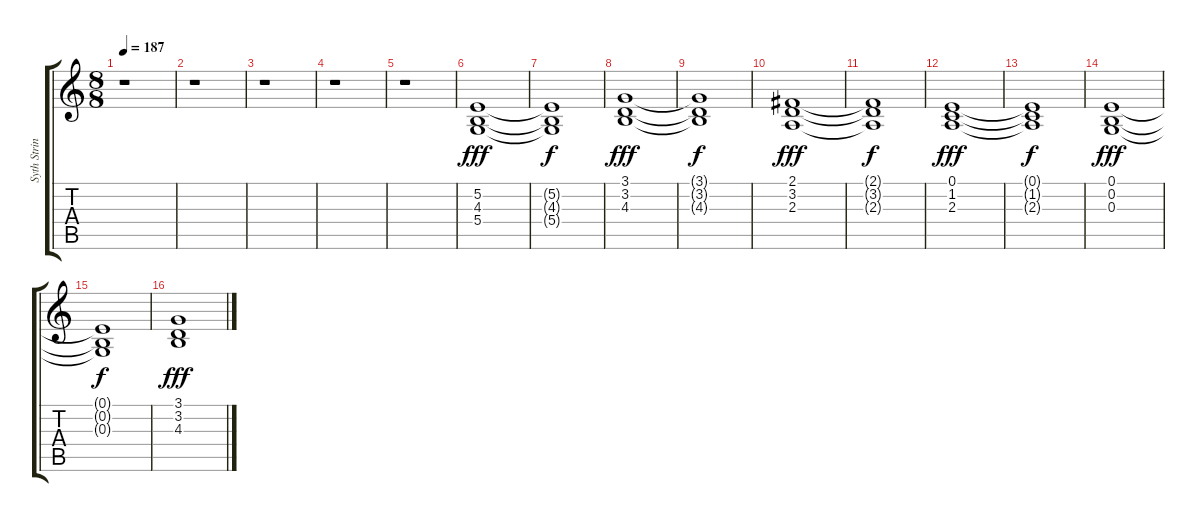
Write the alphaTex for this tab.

\track ("Syth Strings" "Syth Strin") {instrument synthstrings1}
\staff {score tabs}
\tuning (E4 B3 G3 D3 A2 E2) {hide}
\ts (8 8)
\tempo 187
\clef g2
\ks c
r.1{dy fff} |
r.1 |
r.1 |
r.1 |
r.1 |
(5.2 4.3 5.4).1 |
(5.2{t} 4.3{t} 5.4{t}).1{dy f} |
(3.1 3.2 4.3).1{dy fff} |
(3.1{t} 3.2{t} 4.3{t}).1{dy f} |
(2.1 3.2 2.3).1{dy fff} |
(2.1{t} 3.2{t} 2.3{t}).1{dy f} |
(0.1 1.2 2.3).1{dy fff} |
(0.1{t} 1.2{t} 2.3{t}).1{dy f} |
(0.1 0.2 0.3).1{dy fff} |
(0.1{t} 0.2{t} 0.3{t}).1{dy f} |
(3.1 3.2 4.3).1{dy fff}
